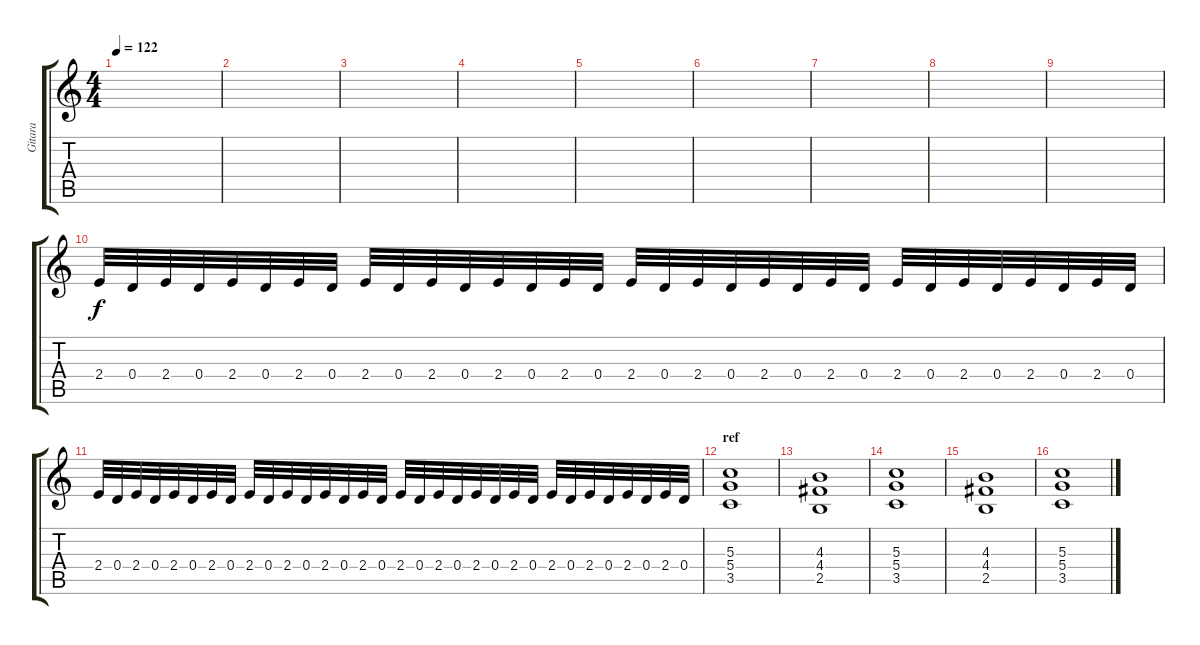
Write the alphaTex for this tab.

\track ("Gitara" "Gitara") {instrument distortionguitar}
\staff {score tabs}
\tuning (E4 B3 G3 D3 A2 E2) {hide}
\ts (4 4)
\tempo 122
\clef g2
\ks c
|
|
|
|
|
|
|
|
|
2.4.32 0.4.32 2.4.32 0.4.32 2.4.32 0.4.32 2.4.32 0.4.32 2.4.32 0.4.32 2.4.32 0.4.32 2.4.32 0.4.32 2.4.32 0.4.32 2.4.32 0.4.32 2.4.32 0.4.32 2.4.32 0.4.32 2.4.32 0.4.32 2.4.32 0.4.32 2.4.32 0.4.32 2.4.32 0.4.32 2.4.32 0.4.32 |
2.4.32 0.4.32 2.4.32 0.4.32 2.4.32 0.4.32 2.4.32 0.4.32 2.4.32 0.4.32 2.4.32 0.4.32 2.4.32 0.4.32 2.4.32 0.4.32 2.4.32 0.4.32 2.4.32 0.4.32 2.4.32 0.4.32 2.4.32 0.4.32 2.4.32 0.4.32 2.4.32 0.4.32 2.4.32 0.4.32 2.4.32 0.4.32 |
\section ("" "ref")
(5.3 5.4 3.5).1 |
(4.3 4.4 2.5).1 |
(5.3 5.4 3.5).1 |
(4.3 4.4 2.5).1 |
(5.3 5.4 3.5).1
